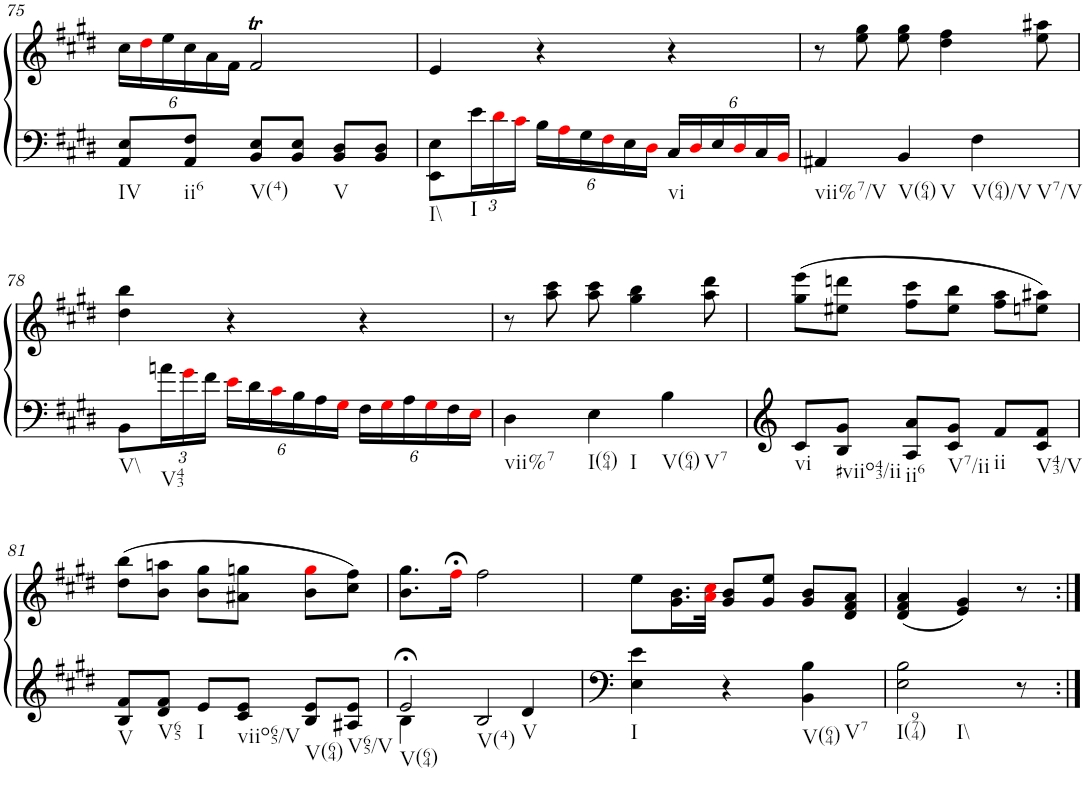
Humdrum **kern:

**kern	**kern
*part1	*part1
*staff2	*staff1
*I"Piano	*
*I'Pno.	*
!!LO:PB:g=z
*clefF4	*clefG2
*k[f#c#g#d#]	*k[f#c#g#d#]
*E:	*E:
*M3/4	*M3/4
*	*Xbrackettup
=75	=75
!LO:TX:b:t=IV	!
8AA/ 8E/L	24cc#\LL
.	24dd#i\
.	24ee\
!LO:TX:b:t=ii6	!
8AA/ 8F#/J	24cc#\
.	24a\
.	24f#\JJ
!LO:TX:b:t=V(4)	!
8BB/ 8E/L	2f#T/
8BB/ 8E/J	.
!LO:TX:b:t=V	!
8BB/ 8D#/L	.
8BB/ 8D#/J	.
=76	=76
!LO:TX:b:t=I\\	!
8EE\ 8E\L	4e/
*Xbrackettup	*
!LO:TX:b:t=I	!
24e\L	.
24d#i\	.
24c#i\JJ	.
24B\LL	4r
24Ai\	.
24G#\	.
24F#i\	.
24E\	.
24D#i\JJ	.
!LO:TX:b:t=vi	!
24C#/LL	4r
24D#i/	.
24E/	.
24D#i/	.
24C#/	.
24BBi/JJ	.
=77	=77
!LO:TX:b:t=vii%7/V	!
4AA#X/	8r
.	8ee\ 8gg#\
!LO:TX:b:t=V(64)	!
!LO:TX:b:t=V	!
4BB/	8ee\ 8gg#\
.	4dd#\ 4ff#\
!LO:TX:b:t=V(64)/V	!
!LO:TX:b:t=V7/V	!
4F#\	.
.	8ee\ 8aa#X\
!!LO:LB:g=z
=78	=78
!LO:TX:b:t=V\\	!
8BB\L	4dd#\ 4bb\
!LO:TX:b:t=V43	!
24an\L	.
24g#i\	.
24f#\JJ	.
24ei\LL	4r
24d#\	.
24c#i\	.
24B\	.
24A\	.
24G#i\JJ	.
24F#\LL	4r
24G#i\	.
24A\	.
24G#i\	.
24F#\	.
24Ei\JJ	.
=79	=79
!LO:TX:b:t=vii%7	!
4D#\	8r
.	8aa\ 8ccc#\
!LO:TX:b:t=I(64)	!
!LO:TX:b:t=I	!
4E\	8aa\ 8ccc#\
.	4gg#\ 4bb\
!LO:TX:b:t=V(64)	!
!LO:TX:b:t=V7	!
4B\	.
.	8aa\ 8ddd#\
=80	=80
!LO:TX:b:t=vi	!
8c#/L	(8gg#\ 8eee\L
!LO:TX:b:t=#viio43/ii	!
8B/ 8g#/J	8ee#X\ 8dddn\J
!LO:TX:b:t=ii6	!
8A/ 8a/L	8ff#\ 8ccc#\L
!LO:TX:b:t=V7/ii	!
8c#/ 8g#/J	8ee#\ 8bb\J
!LO:TX:b:t=ii	!
8f#/L	8ff#\ 8aa\L
!LO:TX:b:t=V43/V	!
8c#/ 8f#/J	8een\ 8aa#X\J)
!!LO:LB:g=z
=81	=81
!LO:TX:b:t=V	!
8B/ 8f#/L	(8dd#\ 8bb\L
!LO:TX:b:t=V65	!
8d#/ 8f#/J	8b\ 8aan\J
!LO:TX:b:t=I	!
8e/L	8b\ 8gg#\L
!LO:TX:b:t=viio65/V	!
8c#/ 8e/J	8a#X\ 8ggn\J
!LO:TX:b:t=V(64)	!
8B/ 8e/L	8b\ 8ggi\L
!LO:TX:b:t=V65/V	!
8A#X/ 8e/J	8cc#\ 8ff#\J)
=82	=82
*^	*
!LO:TX:b:t=V(64)	!	!
!LO:TX:b:t=V(4)	!	!
2e;</	4B\	8.b\ 8.gg#\L
.	.	16ff#;<i\Jk
.	2B/	2ff#\
!LO:TX:b:t=V	!	!
4d#/	.	.
*v	*v	*
=83	=83
!LO:TX:b:t=I	!
4E\ 4e\	8ee\L
.	16.g#\ 16.b\L
.	32ai\ 32cc#i\JJk
4r	8g#/ 8b/L
.	8g#/ 8ee/J
!LO:TX:b:t=V(64)	!
!LO:TX:b:t=V7	!
4BB\ 4B\	8g#/ 8b/L
.	8d#/ 8f#/ 8a/J
=84	=84
!LO:TX:b:t=I(974)	!
!LO:TX:b:t=I\\	!
2E\ 2B\	(4d#/ 4f#/ 4a/
.	4e/ 4g#/)
8r	8r
=:|!	=:|!
*-	*-
